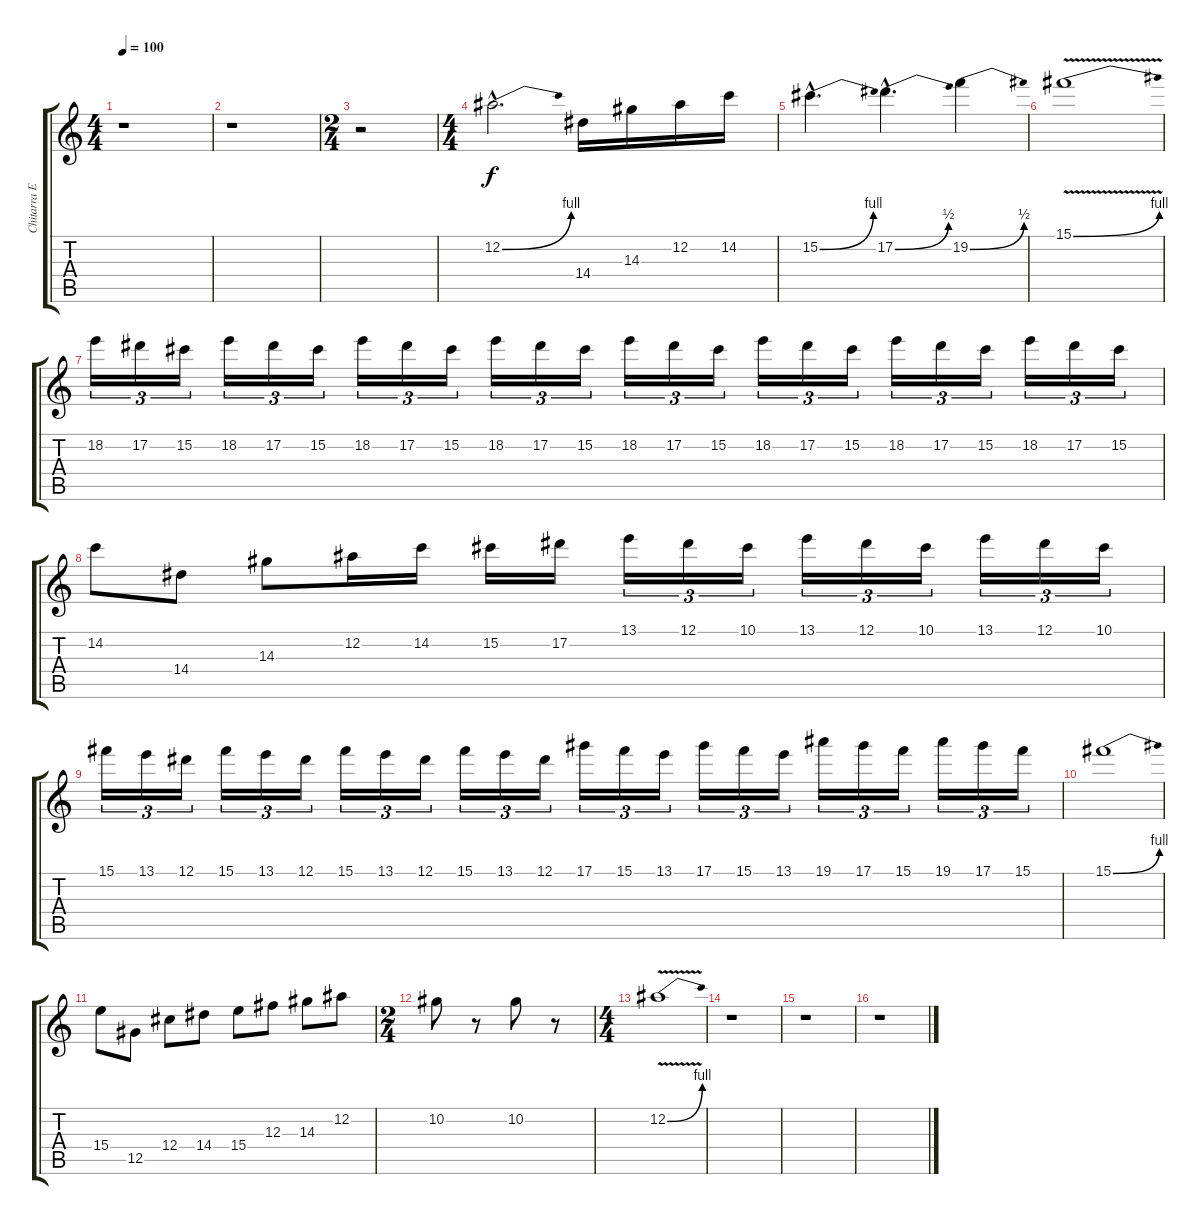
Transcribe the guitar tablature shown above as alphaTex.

\track ("Chitarra Elettrica" "Chitarra E") {instrument overdrivenguitar}
\staff {score tabs}
\tuning (Eb4 Bb3 Gb3 Db3 Ab2 Eb2) {hide}
\ts (4 4)
\tempo 100
\clef g2
\ks c
r.1{dy f} |
r.1 |
\ts (2 4)
r.2 |
\ts (4 4)
12.2{be (bend 0 0 60 4) hac}.2{d} 14.4.16 14.3.16 12.2.16 14.2.16 |
15.2{be (bend 0 0 60 4) hac}.4{d} 17.2{be (bend 0 0 60 2) hac}.4{d} 19.2{be (bend 0 0 60 2)}.4 |
15.1{be (bend 0 0 60 4) v}.1 |
18.2.16{tu (3 2)} 17.2.16{tu (3 2)} 15.2.16{tu (3 2)} 18.2.16{tu (3 2)} 17.2.16{tu (3 2)} 15.2.16{tu (3 2)} 18.2.16{tu (3 2)} 17.2.16{tu (3 2)} 15.2.16{tu (3 2)} 18.2.16{tu (3 2)} 17.2.16{tu (3 2)} 15.2.16{tu (3 2)} 18.2.16{tu (3 2)} 17.2.16{tu (3 2)} 15.2.16{tu (3 2)} 18.2.16{tu (3 2)} 17.2.16{tu (3 2)} 15.2.16{tu (3 2)} 18.2.16{tu (3 2)} 17.2.16{tu (3 2)} 15.2.16{tu (3 2)} 18.2.16{tu (3 2)} 17.2.16{tu (3 2)} 15.2.16{tu (3 2)} |
14.2.8 14.4.8 14.3.8 12.2.16 14.2.16 15.2.16 17.2.16 13.1.16{tu (3 2)} 12.1.16{tu (3 2)} 10.1.16{tu (3 2)} 13.1.16{tu (3 2)} 12.1.16{tu (3 2)} 10.1.16{tu (3 2)} 13.1.16{tu (3 2)} 12.1.16{tu (3 2)} 10.1.16{tu (3 2)} |
15.1.16{tu (3 2)} 13.1.16{tu (3 2)} 12.1.16{tu (3 2)} 15.1.16{tu (3 2)} 13.1.16{tu (3 2)} 12.1.16{tu (3 2)} 15.1.16{tu (3 2)} 13.1.16{tu (3 2)} 12.1.16{tu (3 2)} 15.1.16{tu (3 2)} 13.1.16{tu (3 2)} 12.1.16{tu (3 2)} 17.1.16{tu (3 2)} 15.1.16{tu (3 2)} 13.1.16{tu (3 2)} 17.1.16{tu (3 2)} 15.1.16{tu (3 2)} 13.1.16{tu (3 2)} 19.1.16{tu (3 2)} 17.1.16{tu (3 2)} 15.1.16{tu (3 2)} 19.1.16{tu (3 2)} 17.1.16{tu (3 2)} 15.1.16{tu (3 2)} |
15.1{be (bend 0 0 60 4)}.1 |
15.4.8 12.5.8 12.4.8 14.4.8 15.4.8 12.3.8 14.3.8 12.2.8 |
\ts (2 4)
10.2.8 r.8 10.2.8 r.8 |
\ts (4 4)
12.2{be (bend 0 0 60 4) v}.1 |
r.1 |
r.1 |
r.1
